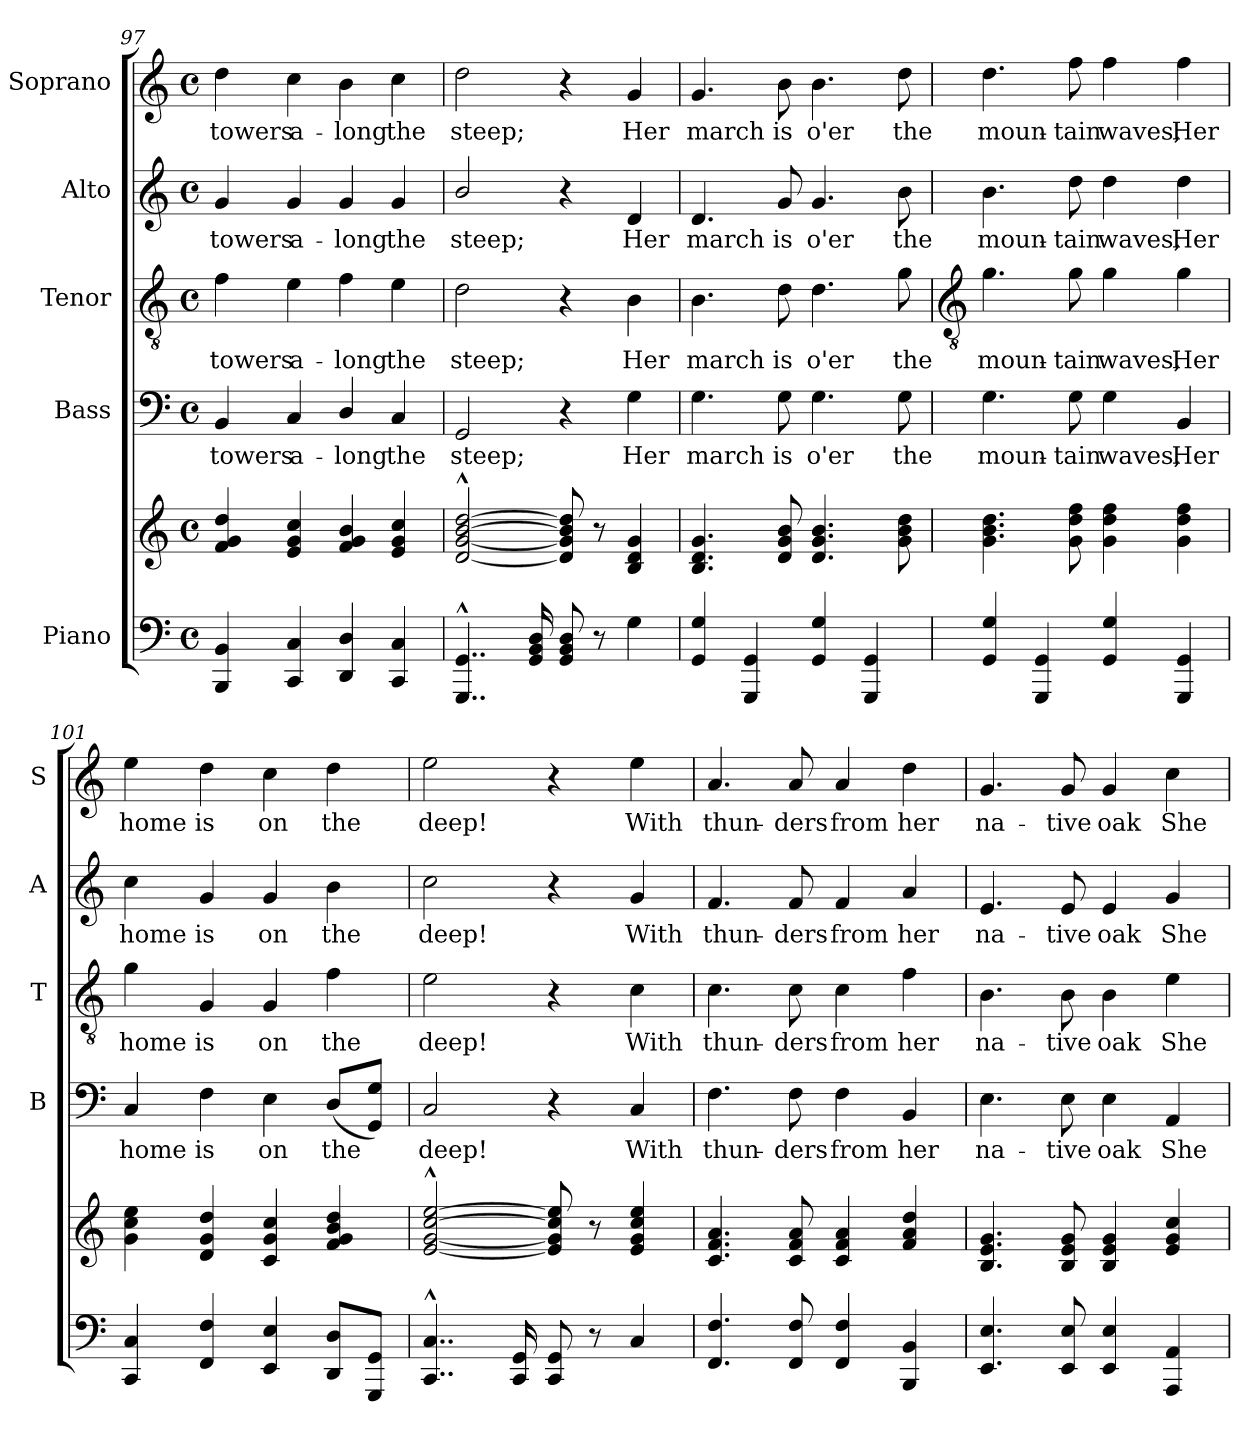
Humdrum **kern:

**kern	**kern	**kern	**text	**kern	**text	**kern	**text	**kern	**text
*part5	*part5	*part4	*part4	*part3	*part3	*part2	*part2	*part1	*part1
*staff6	*staff5	*staff4	*staff4	*staff3	*staff3	*staff2	*staff2	*staff1	*staff1
*I"Piano	*	*I"Bass	*	*I"Tenor	*	*I"Alto	*	*I"Soprano	*
*	*	*I'B	*	*I'T	*	*I'A	*	*I'S	*
*clefF4	*clefG2	*clefF4	*	*clefGv2	*	*clefG2	*	*clefG2	*
*k[]	*k[]	*k[]	*	*k[]	*	*k[]	*	*k[]	*
*C:	*C:	*C:	*	*C:	*	*C:	*	*C:	*
*M4/4	*M4/4	*M4/4	*	*M4/4	*	*M4/4	*	*M4/4	*
*met(c)	*met(c)	*met(c)	*	*met(c)	*	*met(c)	*	*met(c)	*
=97	=97	=97	=97	=97	=97	=97	=97	=97	=97
!	!	!	!LO:LY:b	!	!LO:LY:b	!	!LO:LY:b	!	!LO:LY:b
4BBB 4BB	4f 4g 4dd	4BB	towers	4f	towers	4g	towers	4dd	towers
!	!	!	!LO:LY:b	!	!LO:LY:b	!	!LO:LY:b	!	!LO:LY:b
4CC 4C	4e 4g 4cc	4C	a-	4e	a-	4g	a-	4cc	a-
!	!	!	!LO:LY:b	!	!LO:LY:b	!	!LO:LY:b	!	!LO:LY:b
4DD/ 4D/	4f 4g 4b	4D/	-long	4f	-long	4g	-long	4b	-long
!	!	!	!LO:LY:b	!	!LO:LY:b	!	!LO:LY:b	!	!LO:LY:b
4CC 4C	4e 4g 4cc	4C	the	4e	the	4g	the	4cc	the
=98	=98	=98	=98	=98	=98	=98	=98	=98	=98
!	!	!	!LO:LY:b	!	!LO:LY:b	!	!LO:LY:b	!	!LO:LY:b
4..GGG^^ 4..GG^^	[2d^^ [2g^^ [2b^^ [2dd^^	2GG	steep;	2d	steep;	2b/	steep;	2dd	steep;
16GG 16BB 16D	.	.	.	.	.	.	.	.	.
8GG 8BB 8D	8d] 8g] 8b] 8dd]	4r	.	4r	.	4r	.	4r	.
8r	8r	.	.	.	.	.	.	.	.
!	!	!	!LO:LY:b	!	!LO:LY:b	!	!LO:LY:b	!	!LO:LY:b
4G	4B 4d 4g	4G	Her	4B	Her	4d	Her	4g	Her
=99	=99	=99	=99	=99	=99	=99	=99	=99	=99
!	!	!	!LO:LY:b	!	!LO:LY:b	!	!LO:LY:b	!	!LO:LY:b
4GG 4G	4.B 4.d 4.g	4.G	march	4.B	march	4.d	march	4.g	march
4GGG 4GG	.	.	.	.	.	.	.	.	.
!	!	!	!LO:LY:b	!	!LO:LY:b	!	!LO:LY:b	!	!LO:LY:b
.	8d 8g 8b	8G	is	8d	is	8g	is	8b	is
!	!	!	!LO:LY:b	!	!LO:LY:b	!	!LO:LY:b	!	!LO:LY:b
4GG 4G	4.d 4.g 4.b	4.G	o'er	4.d	o'er	4.g	o'er	4.b	o'er
4GGG 4GG	.	.	.	.	.	.	.	.	.
!	!	!	!LO:LY:b	!	!LO:LY:b	!	!LO:LY:b	!	!LO:LY:b
.	8g 8b 8dd	8G	the	8g	the	8b	the	8dd	the
!!LO:LB:g=z
=100	=100	=100	=100	=100	=100	=100	=100	=100	=100
*	*	*	*	*clefGv2	*	*	*	*	*
!	!	!	!LO:LY:b	!	!LO:LY:b	!	!LO:LY:b	!	!LO:LY:b
4GG 4G	4.g 4.b 4.dd	4.G	moun-	4.g	moun-	4.b	moun-	4.dd	moun-
4GGG 4GG	.	.	.	.	.	.	.	.	.
!	!	!	!LO:LY:b	!	!LO:LY:b	!	!LO:LY:b	!	!LO:LY:b
.	8g 8dd 8ff	8G	-tain	8g	-tain	8dd	-tain	8ff	-tain
!	!	!	!LO:LY:b	!	!LO:LY:b	!	!LO:LY:b	!	!LO:LY:b
4GG 4G	4g 4dd 4ff	4G	waves,	4g	waves,	4dd	waves,	4ff	waves,
!	!	!	!LO:LY:b	!	!LO:LY:b	!	!LO:LY:b	!	!LO:LY:b
4GGG 4GG	4g 4dd 4ff	4BB	Her	4g	Her	4dd	Her	4ff	Her
=101	=101	=101	=101	=101	=101	=101	=101	=101	=101
!	!	!	!LO:LY:b	!	!LO:LY:b	!	!LO:LY:b	!	!LO:LY:b
4CC 4C	4g 4cc 4ee	4C	home	4g	home	4cc	home	4ee	home
!	!	!	!LO:LY:b	!	!LO:LY:b	!	!LO:LY:b	!	!LO:LY:b
4FF 4F	4d 4g 4dd	4F	is	4G	is	4g	is	4dd	is
!	!	!	!LO:LY:b	!	!LO:LY:b	!	!LO:LY:b	!	!LO:LY:b
4EE 4E	4c 4g 4cc	4E	on	4G	on	4g	on	4cc	on
!	!	!	!LO:LY:b	!	!LO:LY:b	!	!LO:LY:b	!	!LO:LY:b
8DD 8DL	4f 4g 4b 4dd	(8DL	the	4f	the	4b	the	4dd	the
8GGG 8GGJ	.	8GG 8GJ)	.	.	.	.	.	.	.
=102	=102	=102	=102	=102	=102	=102	=102	=102	=102
!	!	!	!LO:LY:b	!	!LO:LY:b	!	!LO:LY:b	!	!LO:LY:b
4..CC^^ 4..C^^	[2e^^ [2g^^ [2cc^^ [2ee^^	2C	deep!	2e	deep!	2cc\	deep!	2ee	deep!
16CC 16GG	.	.	.	.	.	.	.	.	.
8CC 8GG	8e] 8g] 8cc] 8ee]	4r	.	4r	.	4r	.	4r	.
8r	8r	.	.	.	.	.	.	.	.
!	!	!	!LO:LY:b	!	!LO:LY:b	!	!LO:LY:b	!	!LO:LY:b
4C	4e 4g 4cc 4ee	4C	With	4c	With	4g	With	4ee	With
=103	=103	=103	=103	=103	=103	=103	=103	=103	=103
!	!	!	!LO:LY:b	!	!LO:LY:b	!	!LO:LY:b	!	!LO:LY:b
4.FF 4.F	4.c 4.f 4.a	4.F	thun-	4.c	thun-	4.f	thun-	4.a	thun-
!	!	!	!LO:LY:b	!	!LO:LY:b	!	!LO:LY:b	!	!LO:LY:b
8FF 8F	8c 8f 8a	8F	-ders	8c	-ders	8f	-ders	8a	-ders
!	!	!	!LO:LY:b	!	!LO:LY:b	!	!LO:LY:b	!	!LO:LY:b
4FF 4F	4c 4f 4a	4F	from	4c	from	4f	from	4a	from
!	!	!	!LO:LY:b	!	!LO:LY:b	!	!LO:LY:b	!	!LO:LY:b
4BBB 4BB	4f 4a 4dd	4BB	her	4f	her	4a	her	4dd	her
=104	=104	=104	=104	=104	=104	=104	=104	=104	=104
!	!	!	!LO:LY:b	!	!LO:LY:b	!	!LO:LY:b	!	!LO:LY:b
4.EE 4.E	4.B 4.e 4.g	4.E	na-	4.B	na-	4.e	na-	4.g	na-
!	!	!	!LO:LY:b	!	!LO:LY:b	!	!LO:LY:b	!	!LO:LY:b
8EE 8E	8B 8e 8g	8E	-tive	8B	-tive	8e	-tive	8g	-tive
!	!	!	!LO:LY:b	!	!LO:LY:b	!	!LO:LY:b	!	!LO:LY:b
4EE 4E	4B 4e 4g	4E	oak	4B	oak	4e	oak	4g	oak
!	!	!	!LO:LY:b	!	!LO:LY:b	!	!LO:LY:b	!	!LO:LY:b
4AAA 4AA	4e 4g 4cc	4AA	She	4e	She	4g	She	4cc	She
=	=	=	=	=	=	=	=	=	=
*-	*-	*-	*-	*-	*-	*-	*-	*-	*-
